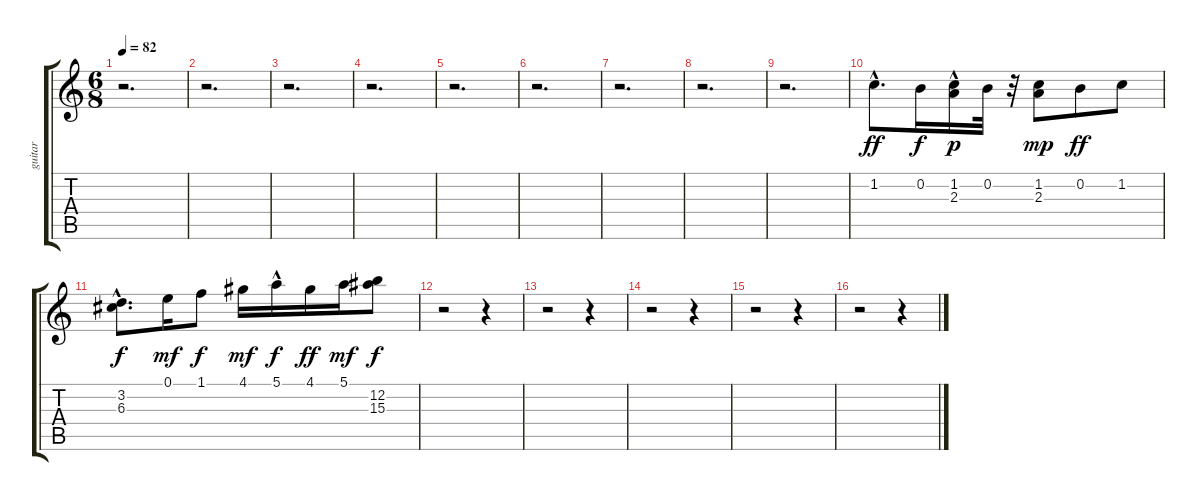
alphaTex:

\track ("guitar" "guitar") {instrument acousticguitarnylon}
\staff {score tabs}
\tuning (E4 B3 G3 D3 A2 E2) {hide}
\ts (6 8)
\tempo 82
\clef g2
\ks c
r.2{d dy f} |
r.2{d} |
r.2{d} |
r.2{d} |
r.2{d} |
r.2{d} |
r.2{d} |
r.2{d} |
r.2{d} |
1.2{hac}.8{d dy ff instrument accordion} 0.2.16{dy f} (1.2 2.3{hac}).16{dy p} 0.2.32 r.32 (1.2 2.3).8{dy mp} 0.2.8{dy ff} 1.2.8 |
(3.2{hac} 6.3).8{d dy f} 0.1.16{dy mf} 1.1.8{dy f} 4.1.16{dy mf} 5.1{hac}.16{dy f} 4.1.16{dy ff} 5.1.16{dy mf} (12.2 15.3).8{dy f} |
r.2 r.4 |
r.2 r.4 |
r.2 r.4 |
r.2 r.4 |
r.2 r.4
